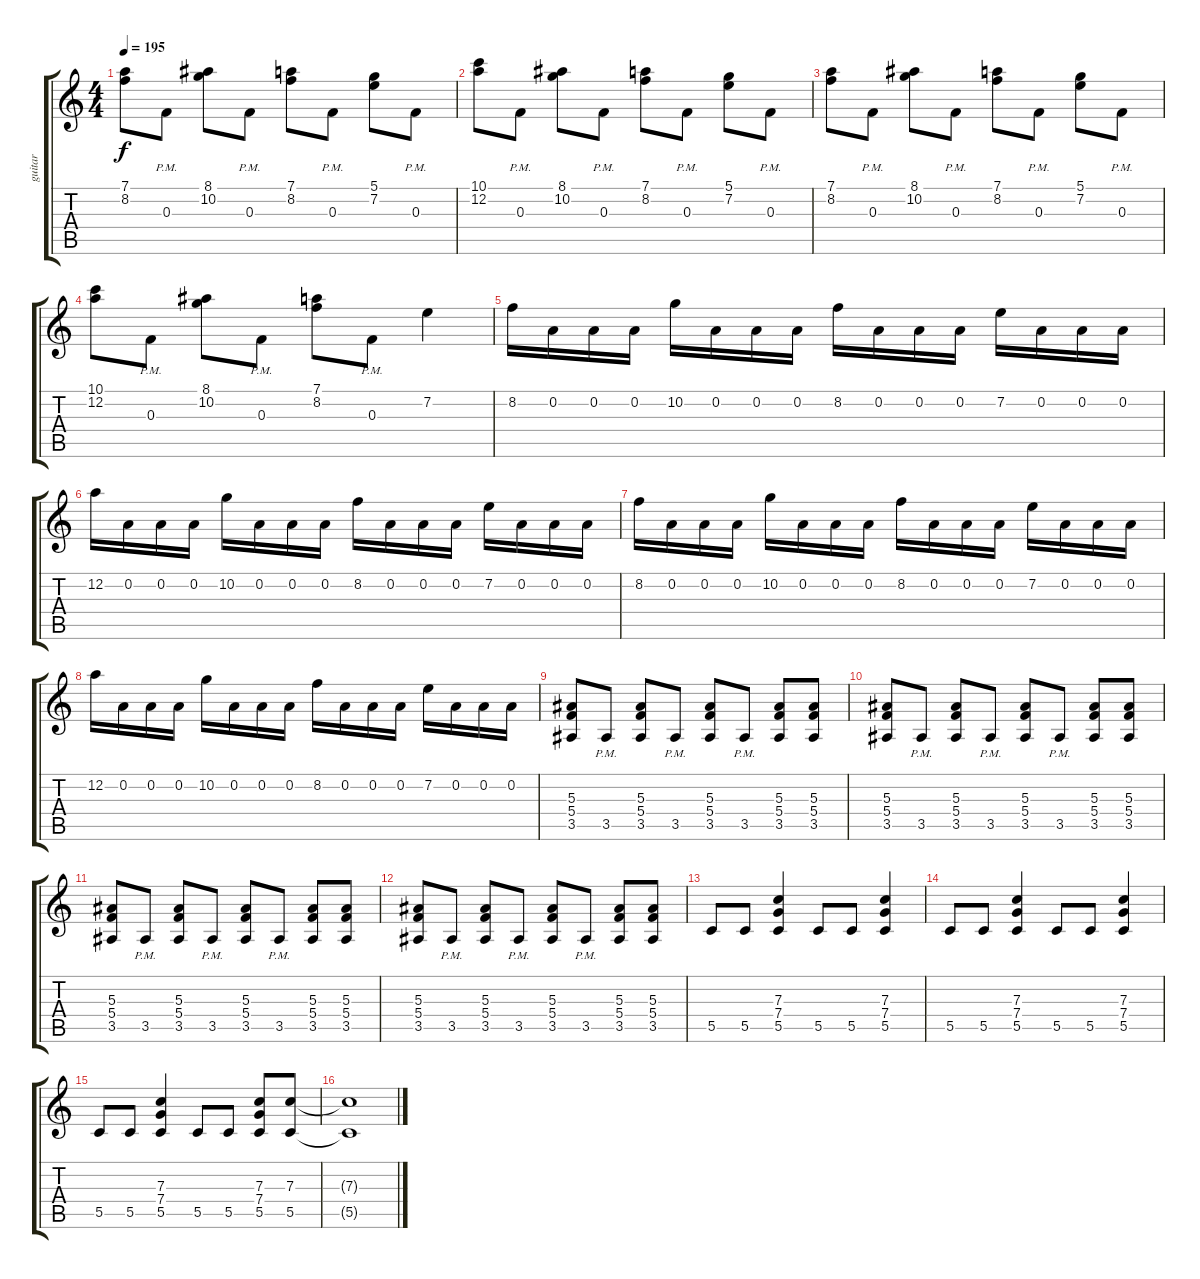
\track ("guitar" "guitar") {instrument distortionguitar}
\staff {score tabs}
\tuning (D4 A3 F3 C3 G2 D2) {hide}
\ts (4 4)
\tempo 195
\clef g2
\ks c
(7.1 8.2).8{dy f} 0.3{pm}.8 (8.1 10.2).8 0.3{pm}.8 (7.1 8.2).8 0.3{pm}.8 (5.1 7.2).8 0.3{pm}.8 |
(10.1 12.2).8 0.3{pm}.8 (8.1 10.2).8 0.3{pm}.8 (7.1 8.2).8 0.3{pm}.8 (5.1 7.2).8 0.3{pm}.8 |
(7.1 8.2).8 0.3{pm}.8 (8.1 10.2).8 0.3{pm}.8 (7.1 8.2).8 0.3{pm}.8 (5.1 7.2).8 0.3{pm}.8 |
(10.1 12.2).8 0.3{pm}.8 (8.1 10.2).8 0.3{pm}.8 (7.1 8.2).8 0.3{pm}.8 7.2.4 |
8.2.16 0.2.16 0.2.16 0.2.16 10.2.16 0.2.16 0.2.16 0.2.16 8.2.16 0.2.16 0.2.16 0.2.16 7.2.16 0.2.16 0.2.16 0.2.16 |
12.2.16 0.2.16 0.2.16 0.2.16 10.2.16 0.2.16 0.2.16 0.2.16 8.2.16 0.2.16 0.2.16 0.2.16 7.2.16 0.2.16 0.2.16 0.2.16 |
8.2.16 0.2.16 0.2.16 0.2.16 10.2.16 0.2.16 0.2.16 0.2.16 8.2.16 0.2.16 0.2.16 0.2.16 7.2.16 0.2.16 0.2.16 0.2.16 |
12.2.16 0.2.16 0.2.16 0.2.16 10.2.16 0.2.16 0.2.16 0.2.16 8.2.16 0.2.16 0.2.16 0.2.16 7.2.16 0.2.16 0.2.16 0.2.16 |
(5.3 5.4 3.5).8 3.5{pm}.8 (5.3 5.4 3.5).8 3.5{pm}.8 (5.3 5.4 3.5).8 3.5{pm}.8 (5.3 5.4 3.5).8 (5.3 5.4 3.5).8 |
(5.3 5.4 3.5).8 3.5{pm}.8 (5.3 5.4 3.5).8 3.5{pm}.8 (5.3 5.4 3.5).8 3.5{pm}.8 (5.3 5.4 3.5).8 (5.3 5.4 3.5).8 |
(5.3 5.4 3.5).8 3.5{pm}.8 (5.3 5.4 3.5).8 3.5{pm}.8 (5.3 5.4 3.5).8 3.5{pm}.8 (5.3 5.4 3.5).8 (5.3 5.4 3.5).8 |
(5.3 5.4 3.5).8 3.5{pm}.8 (5.3 5.4 3.5).8 3.5{pm}.8 (5.3 5.4 3.5).8 3.5{pm}.8 (5.3 5.4 3.5).8 (5.3 5.4 3.5).8 |
5.5.8 5.5.8 (7.3 7.4 5.5).4 5.5.8 5.5.8 (7.3 7.4 5.5).4 |
5.5.8 5.5.8 (7.3 7.4 5.5).4 5.5.8 5.5.8 (7.3 7.4 5.5).4 |
5.5.8 5.5.8 (7.3 7.4 5.5).4 5.5.8 5.5.8 (7.3 7.4 5.5).8 (7.3 5.5).8 |
(7.3{t} 5.5{t}).1
